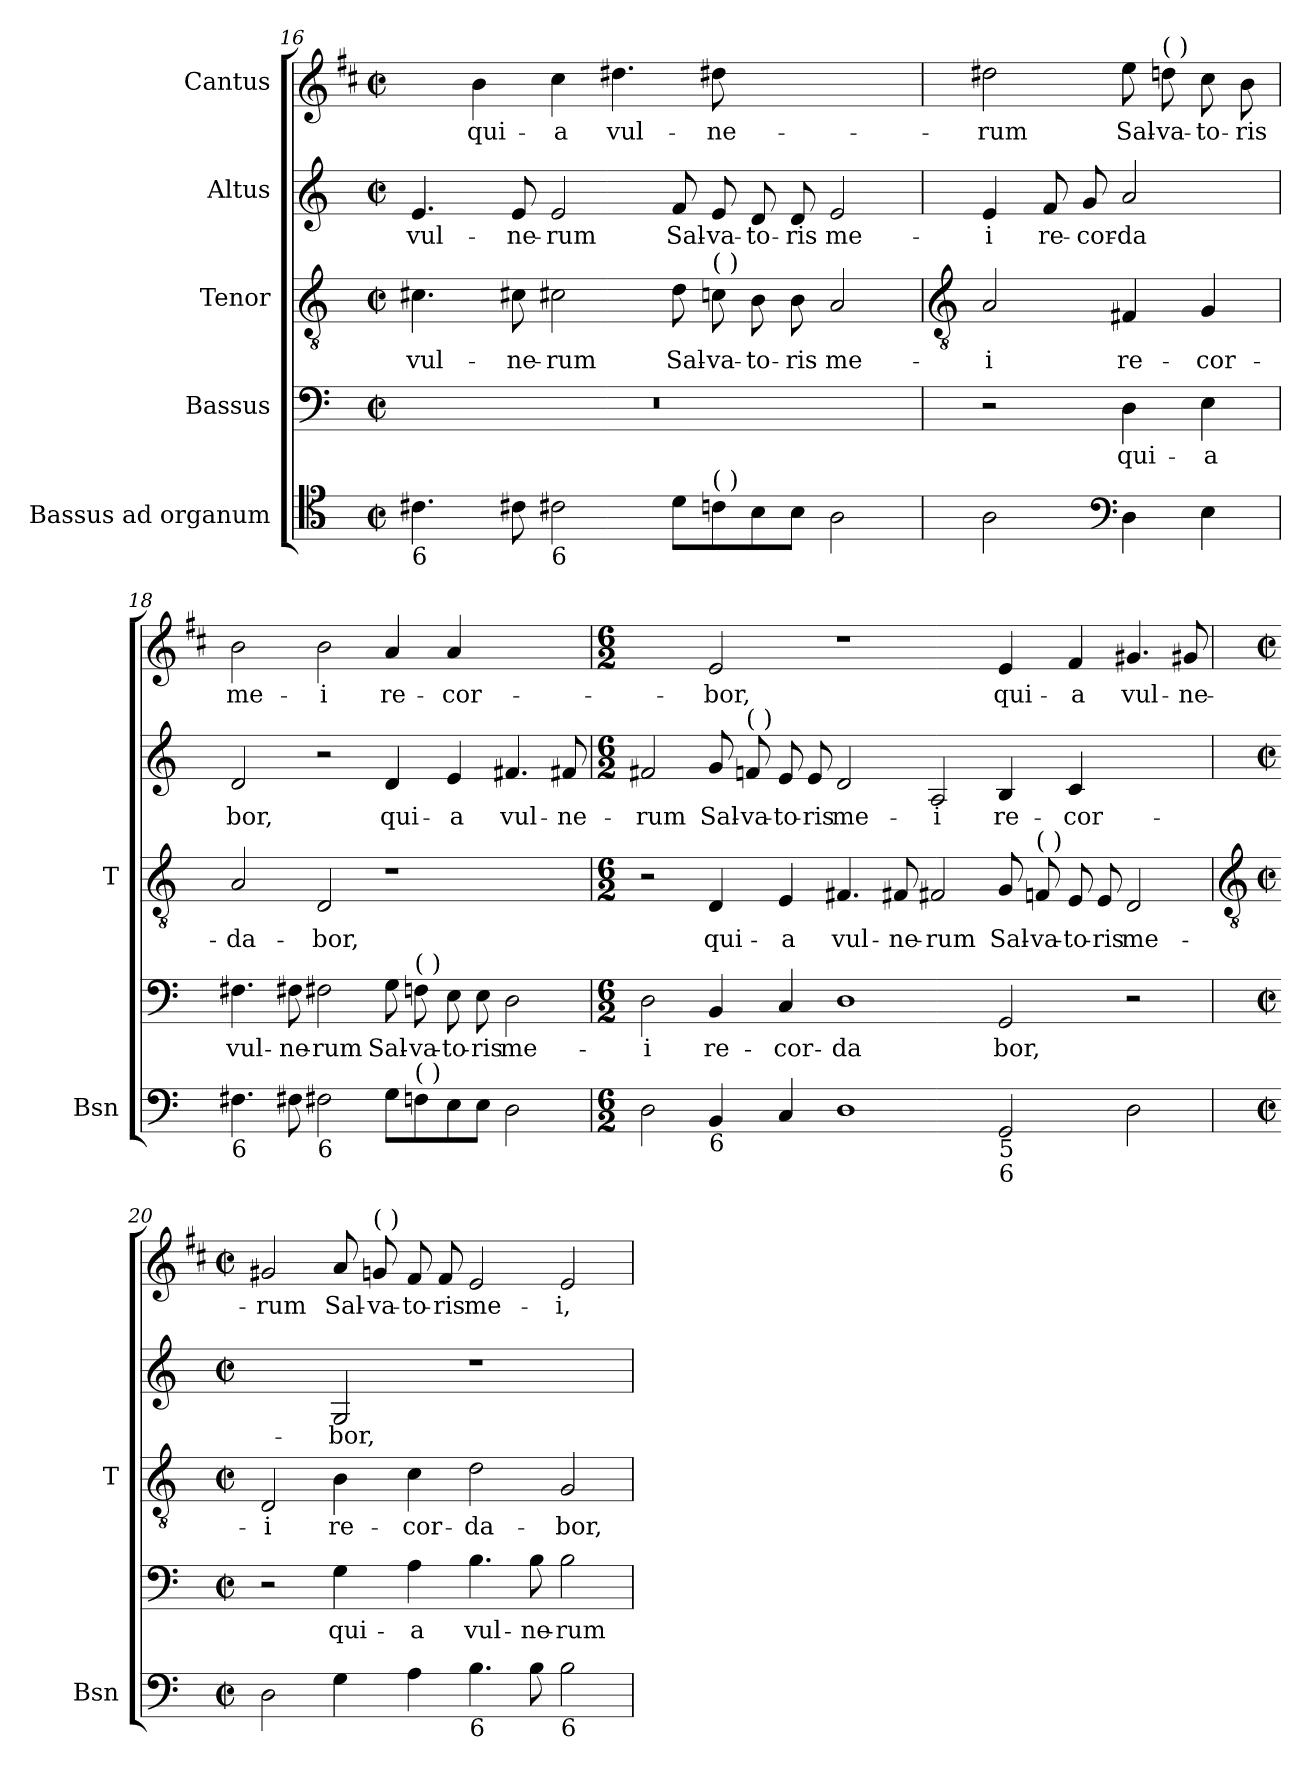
**kern	**kern	**text	**kern	**text	**kern	**text	**kern	**text
*part5	*part4	*part4	*part3	*part3	*part2	*part2	*part1	*part1
*staff5	*staff4	*staff4	*staff3	*staff3	*staff2	*staff2	*staff1	*staff1
*I"Bassus ad organum	*I"Bassus	*	*I"Tenor	*	*I"Altus	*	*I"Cantus	*
*I'Bsn	*	*	*I'T	*	*	*	*	*
*clefC4	*clefF4	*	*clefGv2	*	*clefG2	*	*clefG2	*
*	*	*	*	*	*	*	*ITrd1c2	*
*k[]	*k[]	*	*k[]	*	*k[]	*	*k[]	*
*C:	*C:	*	*C:	*	*C:	*	*C:	*
*M4/2	*M4/2	*	*M4/2	*	*M4/2	*	*M4/2	*
*met(c|)	*met(c|)	*	*met(c|)	*	*met(c|)	*	*met(c|)	*
=16	=16	=16	=16	=16	=16	=16	=16	=16
!LO:TX:b:t=6	!	!	!	!	!	!	!	!
!	!	!	!	!LO:LY:b	!	!LO:LY:b	!	!
4.c#X	0r	.	4.c#X	vul-	4.e	vul-	4ayy]	.
!	!	!	!	!	!	!	!	!LO:LY:b
.	.	.	.	.	.	.	4a	qui-
!	!	!	!	!LO:LY:b	!	!LO:LY:b	!	!
8c#X	.	.	8c#X	-ne-	8e	-ne-	.	.
!LO:TX:b:t=6	!	!	!	!	!	!	!	!
!	!	!	!	!LO:LY:b	!	!LO:LY:b	!	!LO:LY:b
2c#X	.	.	2c#X	-rum	2e	-rum	4b	-a
!	!	!	!	!	!	!	!	!LO:LY:b
.	.	.	.	.	.	.	4.cc#X	vul-
!	!	!	!	!LO:LY:b	!	!LO:LY:b	!	!
8dL	.	.	8d	Sal-	8f	Sal-	.	.
!	!	!	!LO:TX:a:t=(  )	!	!	!	!	!
!LO:TX:a:t=(  )	!	!	!	!	!	!	!	!
!	!	!	!	!LO:LY:b	!	!LO:LY:b	!	!LO:LY:b
8c	.	.	8c	-va-	8e	-va-	8cc#X	-ne-
!	!	!	!	!LO:LY:b	!	!LO:LY:b	!	!
8B	.	.	8B	-to-	8d	-to-	2.ryy	.
!	!	!	!	!LO:LY:b	!	!LO:LY:b	!	!
8BJ	.	.	8B	-ris	8d	-ris	.	.
!	!	!	!	!LO:LY:b	!	!LO:LY:b	!	!
2A	.	.	2A	me-	2e	me-	.	.
!!LO:LB:g=z
=17	=17	=17	=17	=17	=17	=17	=17	=17
*	*	*	*clefGv2	*	*	*	*	*
!	!	!	!	!LO:LY:b	!	!LO:LY:b	!	!LO:LY:b
2A	2r	.	2A	-i	4e	-i	2cc#X	-rum
!	!	!	!	!	!	!LO:LY:b	!	!
.	.	.	.	.	8f	re-	.	.
!	!	!	!	!	!	!LO:LY:b	!	!
.	.	.	.	.	8g	-cor-	.	.
*clefF4	*	*	*	*	*	*	*	*
!	!	!LO:LY:b	!	!LO:LY:b	!	!LO:LY:b	!	!LO:LY:b
4D	4D	qui-	4F#X	re-	2a	-da	8dd	Sal-
!	!	!	!	!	!	!	!LO:TX:a:t=(  )	!
!	!	!	!	!	!	!	!	!LO:LY:b
.	.	.	.	.	.	.	8cc	-va-
!	!	!LO:LY:b	!	!LO:LY:b	!	!	!	!LO:LY:b
4E	4E	-a	4G	-cor-	.	.	8b	-to-
!	!	!	!	!	!	!	!	!LO:LY:b
.	.	.	.	.	.	.	8a	-ris
=18	=18	=18	=18	=18	=18	=18	=18	=18
!LO:TX:b:t=6	!	!	!	!	!	!	!	!
!	!	!LO:LY:b	!	!LO:LY:b	!	!LO:LY:b	!	!LO:LY:b
4.F#X	4.F#X	vul-	2A	-da-	2d	bor,	2a	me-
!	!	!LO:LY:b	!	!	!	!	!	!
8F#X	8F#X	-ne-	.	.	.	.	.	.
!LO:TX:b:t=6	!	!	!	!	!	!	!	!
!	!	!LO:LY:b	!	!LO:LY:b	!	!	!	!LO:LY:b
2F#X	2F#X	-rum	2D	-bor,	2r	.	2a	-i
!	!	!LO:LY:b	!	!	!	!LO:LY:b	!	!LO:LY:b
8GL	8G	Sal-	1r	.	4d	qui-	4g	re-
!	!LO:TX:a:t=(  )	!	!	!	!	!	!	!
!LO:TX:a:t=(  )	!	!	!	!	!	!	!	!
!	!	!LO:LY:b	!	!	!	!	!	!
8F	8Fn	-va-	.	.	.	.	.	.
!	!	!LO:LY:b	!	!	!	!LO:LY:b	!	!LO:LY:b
8E	8E	-to-	.	.	4e	-a	4g	-cor-
!	!	!LO:LY:b	!	!	!	!	!	!
8EJ	8E	-ris	.	.	.	.	.	.
!	!	!LO:LY:b	!	!	!	!LO:LY:b	!	!LO:LY:b
2D	2D	me-	.	.	4.f#X	vul-	[2ayy	-da
!	!	!	!	!	!	!LO:LY:b	!	!
.	.	.	.	.	8f#X	-ne-	.	.
=19	=19	=19	=19	=19	=19	=19	=19	=19
*M6/2	*M6/2	*	*M6/2	*	*M6/2	*	*M6/2	*
!	!	!LO:LY:b	!	!	!	!LO:LY:b	!	!
2D	2D	-i	2r	.	2f#X	-rum	2ayy]	.
!LO:TX:b:t=6	!	!	!	!	!	!	!	!
!	!	!LO:LY:b	!	!LO:LY:b	!	!LO:LY:b	!	!LO:LY:b
4BB	4BB	re-	4D	qui-	8g	Sal-	2d	bor,
!	!	!	!	!	!LO:TX:a:t=(  )	!	!	!
!	!	!	!	!	!	!LO:LY:b	!	!
.	.	.	.	.	8f	-va-	.	.
!	!	!LO:LY:b	!	!LO:LY:b	!	!LO:LY:b	!	!
4C	4C	-cor-	4E	-a	8e	-to-	.	.
!	!	!	!	!	!	!LO:LY:b	!	!
.	.	.	.	.	8e	-ris	.	.
!	!	!LO:LY:b	!	!LO:LY:b	!	!LO:LY:b	!	!
1D	1D	-da	4.F#X	vul-	2d	me-	1r	.
!	!	!	!	!LO:LY:b	!	!	!	!
.	.	.	8F#X	-ne-	.	.	.	.
!	!	!	!	!LO:LY:b	!	!LO:LY:b	!	!
.	.	.	2F#X	-rum	2A	-i	.	.
!LO:TX:b:t=5	!	!	!	!	!	!	!	!
!LO:TX:b:t=6	!	!	!	!	!	!	!	!
!	!	!LO:LY:b	!	!LO:LY:b	!	!LO:LY:b	!	!LO:LY:b
2GG	2GG	bor,	8G	Sal-	4B	re-	4d	qui-
!	!	!	!LO:TX:a:t=(  )	!	!	!	!	!
!	!	!	!	!LO:LY:b	!	!	!	!
.	.	.	8F	-va-	.	.	.	.
!	!	!	!	!LO:LY:b	!	!LO:LY:b	!	!LO:LY:b
.	.	.	8E	-to-	4c	-cor-	4e	-a
!	!	!	!	!LO:LY:b	!	!	!	!
.	.	.	8E	-ris	.	.	.	.
!	!	!	!	!LO:LY:b	!	!LO:LY:b	!	!LO:LY:b
2D	2r	.	2D	me-	[2dyy	-da	4.f#X	vul-
!	!	!	!	!	!	!	!	!LO:LY:b
.	.	.	.	.	.	.	8f#X	-ne-
!!LO:LB:g=z
=20	=20	=20	=20	=20	=20	=20	=20	=20
*	*	*	*clefGv2	*	*	*	*	*
*M4/2	*M4/2	*	*M4/2	*	*M4/2	*	*M4/2	*
*met(c|)	*met(c|)	*	*met(c|)	*	*met(c|)	*	*met(c|)	*
!	!	!	!	!LO:LY:b	!	!	!	!LO:LY:b
2D	2r	.	2D	-i	2dyy]	.	2f#X	-rum
!	!	!LO:LY:b	!	!LO:LY:b	!	!LO:LY:b	!	!LO:LY:b
4G	4G	qui-	4B	re-	2G	bor,	8g	Sal-
!	!	!	!	!	!	!	!LO:TX:a:t=(  )	!
!	!	!	!	!	!	!	!	!LO:LY:b
.	.	.	.	.	.	.	8f	-va-
!	!	!LO:LY:b	!	!LO:LY:b	!	!	!	!LO:LY:b
4A	4A	-a	4c	-cor-	.	.	8e	-to-
!	!	!	!	!	!	!	!	!LO:LY:b
.	.	.	.	.	.	.	8e	-ris
!LO:TX:b:t=6	!	!	!	!	!	!	!	!
!	!	!LO:LY:b	!	!LO:LY:b	!	!	!	!LO:LY:b
4.B	4.B	vul-	2d	-da-	1r	.	2d	me-
!	!	!LO:LY:b	!	!	!	!	!	!
8B	8B	-ne-	.	.	.	.	.	.
!LO:TX:b:t=6	!	!	!	!	!	!	!	!
!	!	!LO:LY:b	!	!LO:LY:b	!	!	!	!LO:LY:b
2B	2B	-rum	2G	-bor,	.	.	2d	-i,
=	=	=	=	=	=	=	=	=
*-	*-	*-	*-	*-	*-	*-	*-	*-
